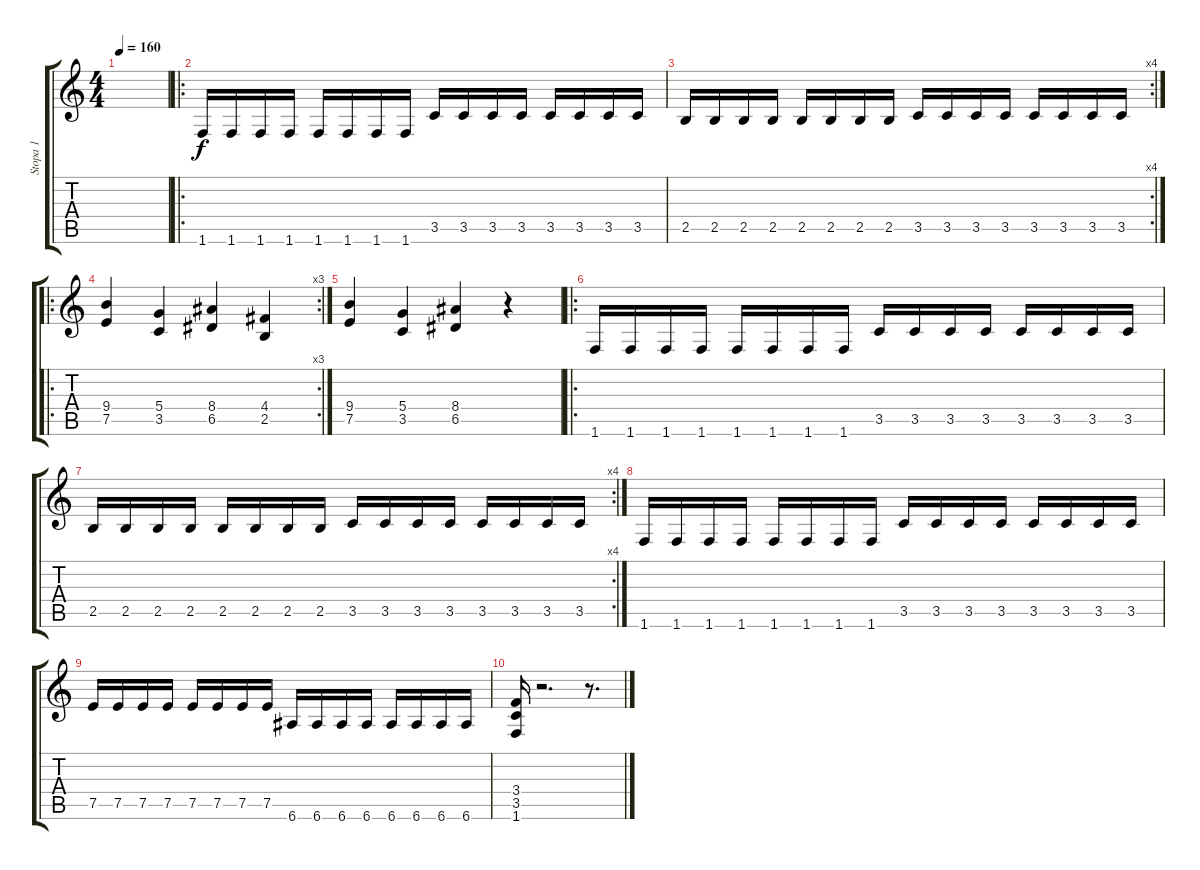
\track ("Stopa 1" "Stopa 1") {instrument distortionguitar}
\staff {score tabs}
\tuning (E4 B3 G3 D3 A2 E2) {hide}
\ts (4 4)
\tempo 160
\clef g2
\ks c
|
\ro
1.6.16 1.6.16 1.6.16 1.6.16 1.6.16 1.6.16 1.6.16 1.6.16 3.5.16 3.5.16 3.5.16 3.5.16 3.5.16 3.5.16 3.5.16 3.5.16 |
\rc 4
2.5.16 2.5.16 2.5.16 2.5.16 2.5.16 2.5.16 2.5.16 2.5.16 3.5.16 3.5.16 3.5.16 3.5.16 3.5.16 3.5.16 3.5.16 3.5.16 |
\ro
\rc 3
(9.4 7.5).4 (5.4 3.5).4 (8.4 6.5).4 (4.4 2.5).4 |
(9.4 7.5).4 (5.4 3.5).4 (8.4 6.5).4 r.4 |
\ro
1.6.16 1.6.16 1.6.16 1.6.16 1.6.16 1.6.16 1.6.16 1.6.16 3.5.16 3.5.16 3.5.16 3.5.16 3.5.16 3.5.16 3.5.16 3.5.16 |
\rc 4
2.5.16 2.5.16 2.5.16 2.5.16 2.5.16 2.5.16 2.5.16 2.5.16 3.5.16 3.5.16 3.5.16 3.5.16 3.5.16 3.5.16 3.5.16 3.5.16 |
1.6.16 1.6.16 1.6.16 1.6.16 1.6.16 1.6.16 1.6.16 1.6.16 3.5.16 3.5.16 3.5.16 3.5.16 3.5.16 3.5.16 3.5.16 3.5.16 |
7.5.16 7.5.16 7.5.16 7.5.16 7.5.16 7.5.16 7.5.16 7.5.16 6.6.16 6.6.16 6.6.16 6.6.16 6.6.16 6.6.16 6.6.16 6.6.16 |
(3.4 3.5 1.6).16 r.2{d} r.8{d}
